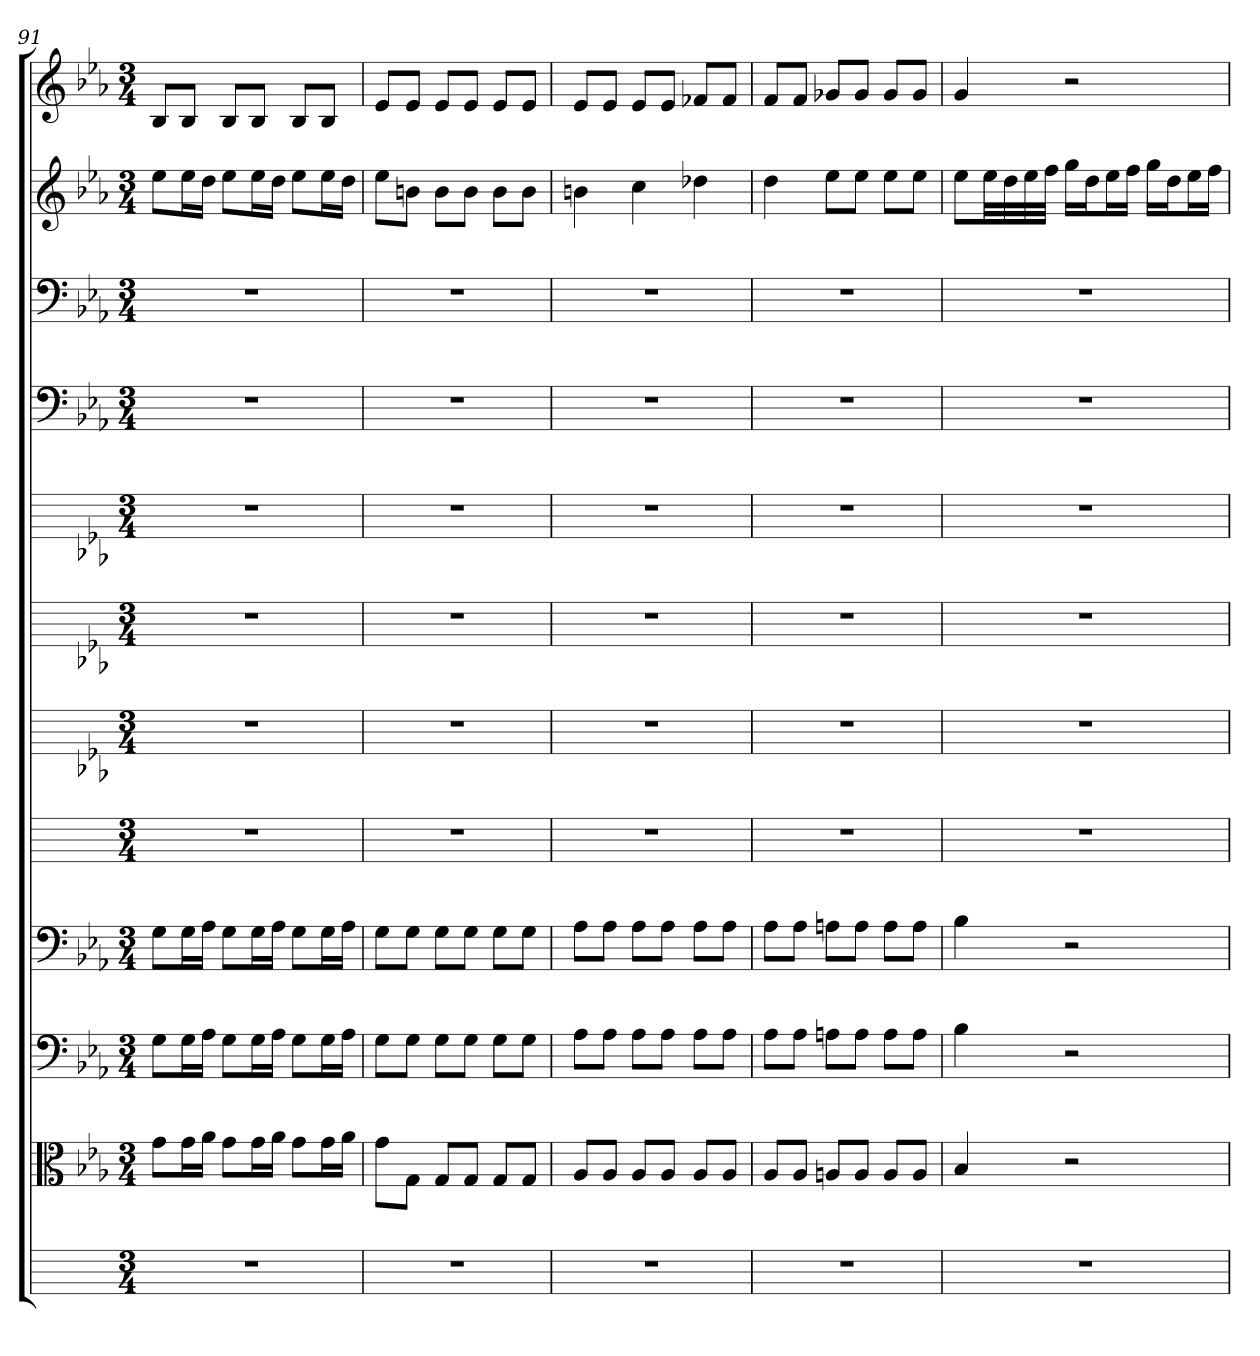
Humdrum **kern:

**kern	**kern	**kern	**kern	**kern	**kern	**kern	**kern	**kern	**kern	**kern	**kern
*part12	*part11	*part10	*part9	*part8	*part7	*part6	*part5	*part4	*part3	*part2	*part1
*staff12	*staff11	*staff10	*staff9	*staff8	*staff7	*staff6	*staff5	*staff4	*staff3	*staff2	*staff1
*	*clefC3	*clefF4	*clefF4	*	*	*	*	*clefF4	*clefF4	*	*
*k[]	*k[b-e-a-]	*k[b-e-a-]	*k[b-e-a-]	*k[]	*k[b-e-a-]	*k[b-e-a-]	*k[b-e-a-]	*k[b-e-a-]	*k[b-e-a-]	*k[b-e-a-]	*k[b-e-a-]
*M3/4	*M3/4	*M3/4	*M3/4	*M3/4	*M3/4	*M3/4	*M3/4	*M3/4	*M3/4	*M3/4	*M3/4
=91	=91	=91	=91	=91	=91	=91	=91	=91	=91	=91	=91
2.r	8g\L	8G\L	8G\L	2.r	2.r	2.r	2.r	2.r	2.r	8ee-L	8B-L
.	16g\L	16G\L	16G\L	.	.	.	.	.	.	16ee-L	8B-J
.	16a-\JJ	16A-\JJ	16A-\JJ	.	.	.	.	.	.	16ddJJ	.
.	8g\L	8G\L	8G\L	.	.	.	.	.	.	8ee-L	8B-L
.	16g\L	16G\L	16G\L	.	.	.	.	.	.	16ee-L	8B-J
.	16a-\JJ	16A-\JJ	16A-\JJ	.	.	.	.	.	.	16ddJJ	.
.	8g\L	8G\L	8G\L	.	.	.	.	.	.	8ee-L	8B-L
.	16g\L	16G\L	16G\L	.	.	.	.	.	.	16ee-L	8B-J
.	16a-\JJ	16A-\JJ	16A-\JJ	.	.	.	.	.	.	16ddJJ	.
=92	=92	=92	=92	=92	=92	=92	=92	=92	=92	=92	=92
2.r	8g\L	8G\L	8G\L	2.r	2.r	2.r	2.r	2.r	2.r	8ee-L	8e-L
.	8G\J	8G\J	8G\J	.	.	.	.	.	.	8bnJ	8e-J
.	8G/L	8G\L	8G\L	.	.	.	.	.	.	8bL	8e-L
.	8G/J	8G\J	8G\J	.	.	.	.	.	.	8bJ	8e-J
.	8G/L	8G\L	8G\L	.	.	.	.	.	.	8bL	8e-L
.	8G/J	8G\J	8G\J	.	.	.	.	.	.	8bJ	8e-J
=93	=93	=93	=93	=93	=93	=93	=93	=93	=93	=93	=93
2.r	8A-/L	8A-\L	8A-\L	2.r	2.r	2.r	2.r	2.r	2.r	4bn	8e-L
.	8A-/J	8A-\J	8A-\J	.	.	.	.	.	.	.	8e-J
.	8A-/L	8A-\L	8A-\L	.	.	.	.	.	.	4cc	8e-L
.	8A-/J	8A-\J	8A-\J	.	.	.	.	.	.	.	8e-J
.	8A-/L	8A-\L	8A-\L	.	.	.	.	.	.	4dd-X	8f-XL
.	8A-/J	8A-\J	8A-\J	.	.	.	.	.	.	.	8f-J
=94	=94	=94	=94	=94	=94	=94	=94	=94	=94	=94	=94
2.r	8A-/L	8A-\L	8A-\L	2.r	2.r	2.r	2.r	2.r	2.r	4dd	8fL
.	8A-/J	8A-\J	8A-\J	.	.	.	.	.	.	.	8fJ
.	8An/L	8An\L	8An\L	.	.	.	.	.	.	8ee-L	8g-XL
.	8A/J	8A\J	8A\J	.	.	.	.	.	.	8ee-J	8g-J
.	8A/L	8A\L	8A\L	.	.	.	.	.	.	8ee-L	8g-L
.	8A/J	8A\J	8A\J	.	.	.	.	.	.	8ee-J	8g-J
=95	=95	=95	=95	=95	=95	=95	=95	=95	=95	=95	=95
2.r	4B-	4B-	4B-	2.r	2.r	2.r	2.r	2.r	2.r	8ee-L	4g
.	.	.	.	.	.	.	.	.	.	32ee-LL	.
.	.	.	.	.	.	.	.	.	.	32dd	.
.	.	.	.	.	.	.	.	.	.	32ee-	.
.	.	.	.	.	.	.	.	.	.	32ffJJJ	.
.	2r	2r	2r	.	.	.	.	.	.	16ggLL	2r
.	.	.	.	.	.	.	.	.	.	16ddJ	.
.	.	.	.	.	.	.	.	.	.	16ee-L	.
.	.	.	.	.	.	.	.	.	.	16ffJJ	.
.	.	.	.	.	.	.	.	.	.	16ggLL	.
.	.	.	.	.	.	.	.	.	.	16ddJ	.
.	.	.	.	.	.	.	.	.	.	16ee-L	.
.	.	.	.	.	.	.	.	.	.	16ffJJ	.
=	=	=	=	=	=	=	=	=	=	=	=
*-	*-	*-	*-	*-	*-	*-	*-	*-	*-	*-	*-
